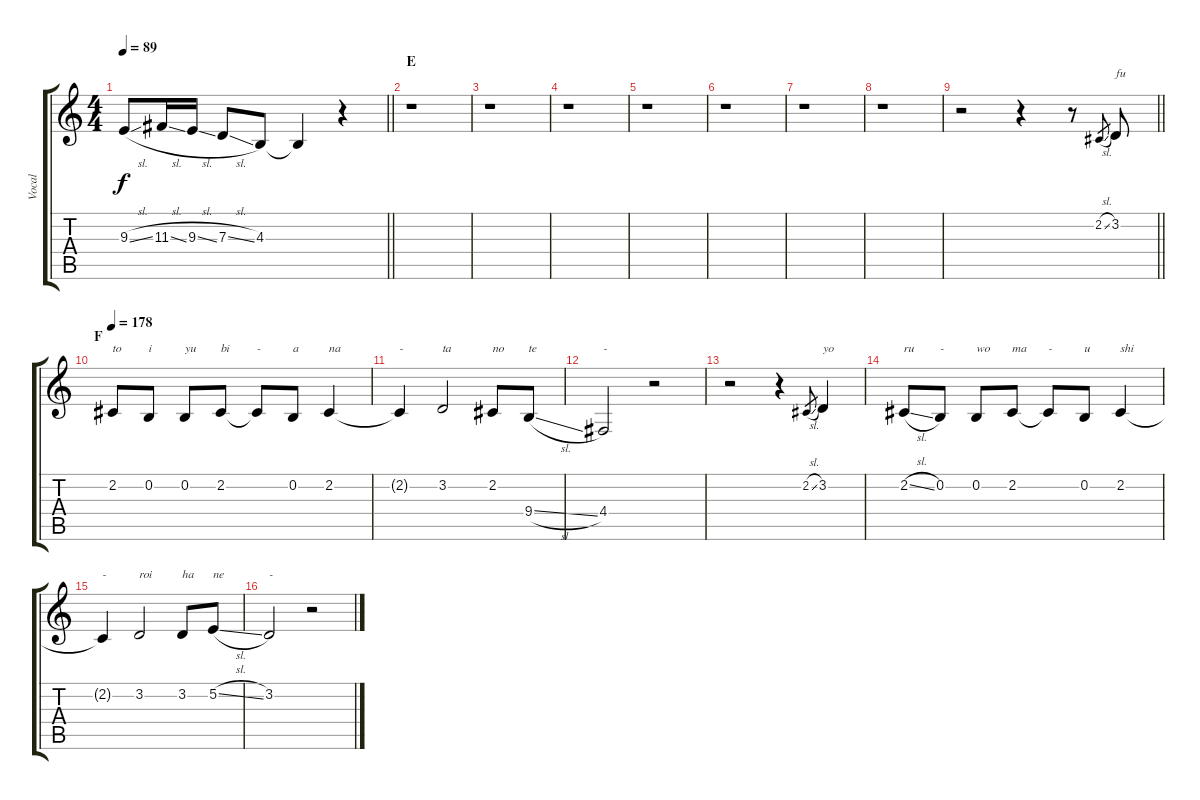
\track ("Vocal" "Vocal") {instrument clarinet}
\staff {score tabs}
\tuning (E4 B3 G3 D3 A2 E2) {hide}
\ts (4 4)
\tempo 89
\clef g2
\barLineRight lightlight
\ks c
9.3{sl}.8{dy f} 11.3{sl}.16 9.3{sl}.16 7.3{sl}.8 4.3.8 4.3{t}.4 r.4 |
\section ("" "E")
r.1 |
r.1 |
r.1 |
r.1 |
r.1 |
r.1 |
r.1 |
\barLineRight lightlight
r.2 r.4 r.8 2.2{sl}.8{gr} 3.2.8{txt "fu"} |
\section ("" "F")
\tempo 178
2.2.8{txt "to"} 0.2.8{txt "i"} 0.2.8{txt "yu"} 2.2.8{txt "bi"} 2.2{t}.8{txt "-"} 0.2.8{txt "a"} 2.2.4{txt "na"} |
2.2{t}.4{txt "-"} 3.2.2{txt "ta"} 2.2.8{txt "no"} 9.4{sl}.8{txt "te"} |
4.4.2{txt "-"} r.2 |
r.2 r.4 2.2{sl}.8{gr} 3.2.4{txt "yo"} |
2.2{sl}.8{txt "ru"} 0.2.8{txt "-"} 0.2.8{txt "wo"} 2.2.8{txt "ma"} 2.2{t}.8{txt "-"} 0.2.8{txt "u"} 2.2.4{txt "shi"} |
2.2{t}.4{txt "-"} 3.2.2{txt "roi"} 3.2.8{txt "ha"} 5.2{sl}.8{txt "ne"} |
3.2.2{txt "-"} r.2
